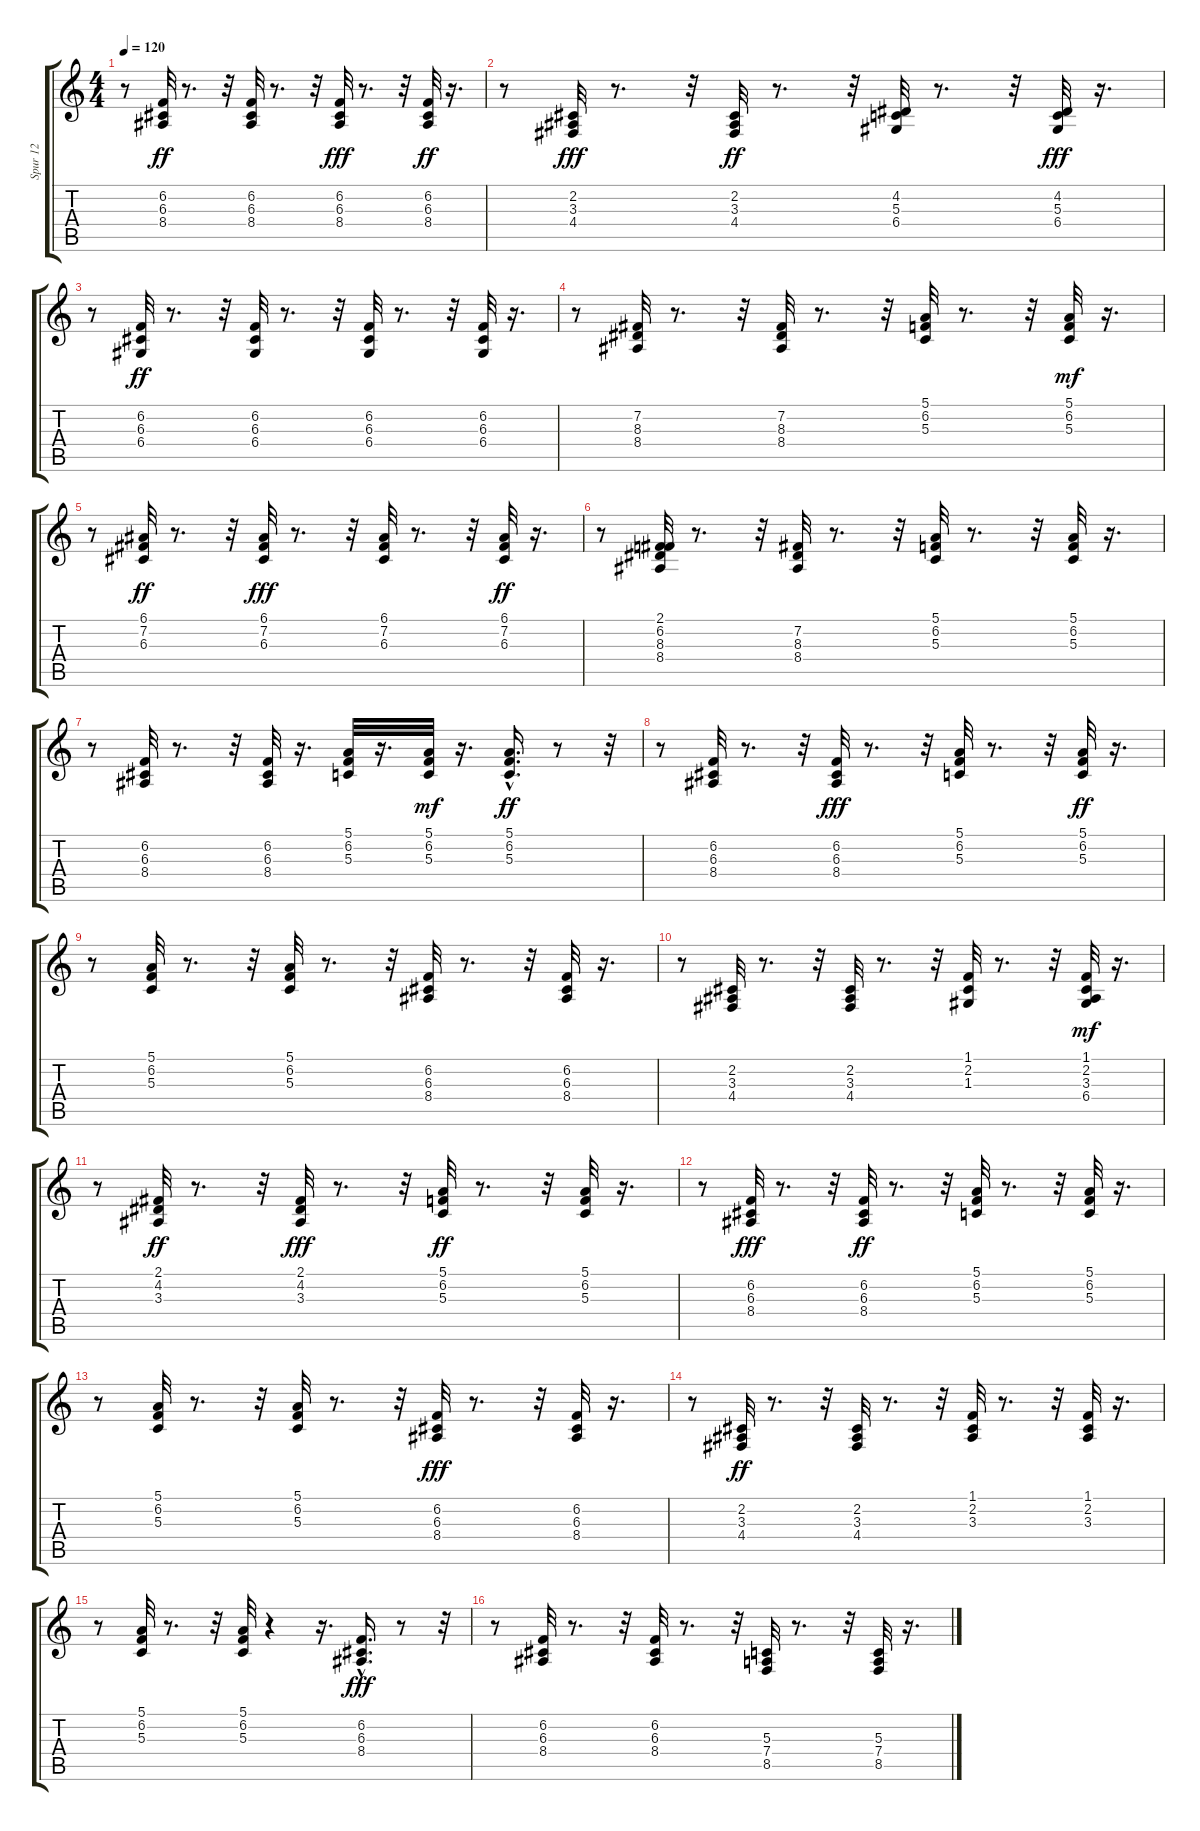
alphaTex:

\track ("Spur 12" "Spur 12") {instrument acousticgrandpiano}
\staff {score tabs}
\tuning (E4 B3 G3 D3 A2 E2) {hide}
\ts (4 4)
\tempo 120
\clef g2
\ks c
r.8{dy ff} (6.2 6.3 8.4).32 r.8{d} r.32 (6.2 6.3 8.4).32 r.8{d} r.32 (6.2 6.3 8.4).32{dy fff} r.8{d} r.32 (6.2 6.3 8.4).32{dy ff} r.16{d} |
r.8 (2.2 3.3 4.4).32{dy fff} r.8{d} r.32 (2.2 3.3 4.4).32{dy ff} r.8{d} r.32 (4.2 5.3 6.4).32 r.8{d} r.32 (4.2 5.3 6.4).32{dy fff} r.16{d} |
r.8 (6.2 6.3 6.4).32{dy ff} r.8{d} r.32 (6.2 6.3 6.4).32 r.8{d} r.32 (6.2 6.3 6.4).32 r.8{d} r.32 (6.2 6.3 6.4).32 r.16{d} |
r.8 (7.2 8.3 8.4).32 r.8{d} r.32 (7.2 8.3 8.4).32 r.8{d} r.32 (5.1 6.2 5.3).32 r.8{d} r.32 (5.1 6.2 5.3).32{dy mf} r.16{d} |
r.8 (6.1 7.2 6.3).32{dy ff} r.8{d} r.32 (6.1 7.2 6.3).32{dy fff} r.8{d} r.32 (6.1 7.2 6.3).32 r.8{d} r.32 (6.1 7.2 6.3).32{dy ff} r.16{d} |
r.8 (2.1 6.2 8.3 8.4).32 r.8{d} r.32 (7.2 8.3 8.4).32 r.8{d} r.32 (5.1 6.2 5.3).32 r.8{d} r.32 (5.1 6.2 5.3).32 r.16{d} |
r.8 (6.2 6.3 8.4).32 r.8{d} r.32 (6.2 6.3 8.4).32 r.16{d} (5.1 6.2 5.3).32 r.16{d} (5.1 6.2 5.3).32{dy mf} r.16{d} (5.1 6.2 5.3{hac}).16{d dy ff} r.8 r.32 |
r.8 (6.2 6.3 8.4).32{instrument acousticgrandpiano} r.8{d} r.32 (6.2 6.3 8.4).32{dy fff} r.8{d} r.32 (5.1 6.2 5.3).32 r.8{d} r.32 (5.1 6.2 5.3).32{dy ff} r.16{d} |
r.8 (5.1 6.2 5.3).32 r.8{d} r.32 (5.1 6.2 5.3).32 r.8{d} r.32 (6.2 6.3 8.4).32 r.8{d} r.32 (6.2 6.3 8.4).32 r.16{d} |
r.8 (2.2 3.3 4.4).32 r.8{d} r.32 (2.2 3.3 4.4).32 r.8{d} r.32 (1.1 2.2 1.3).32 r.8{d} r.32 (1.1 2.2 3.3 6.4).32{dy mf} r.16{d} |
r.8 (2.1 4.2 3.3).32{dy ff} r.8{d} r.32 (2.1 4.2 3.3).32{dy fff} r.8{d} r.32 (5.1 6.2 5.3).32{dy ff} r.8{d} r.32 (5.1 6.2 5.3).32 r.16{d} |
r.8 (6.2 6.3 8.4).32{dy fff} r.8{d} r.32 (6.2 6.3 8.4).32{dy ff} r.8{d} r.32 (5.1 6.2 5.3).32 r.8{d} r.32 (5.1 6.2 5.3).32 r.16{d} |
r.8 (5.1 6.2 5.3).32 r.8{d} r.32 (5.1 6.2 5.3).32 r.8{d} r.32 (6.2 6.3 8.4).32{dy fff} r.8{d} r.32 (6.2 6.3 8.4).32 r.16{d} |
r.8 (2.2 3.3 4.4).32{dy ff} r.8{d} r.32 (2.2 3.3 4.4).32 r.8{d} r.32 (1.1 2.2 3.3).32 r.8{d} r.32 (1.1 2.2 3.3).32 r.16{d} |
r.8 (5.1 6.2 5.3).32 r.8{d} r.32 (5.1 6.2 5.3).32 r.4 r.16{d} (6.2{hac} 6.3{hac} 8.4{hac}).16{d dy fff} r.8 r.32 |
r.8 (6.2 6.3 8.4).32{instrument acousticgrandpiano} r.8{d} r.32 (6.2 6.3 8.4).32 r.8{d} r.32 (5.3 7.4 8.5).32 r.8{d} r.32 (5.3 7.4 8.5).32 r.16{d}
